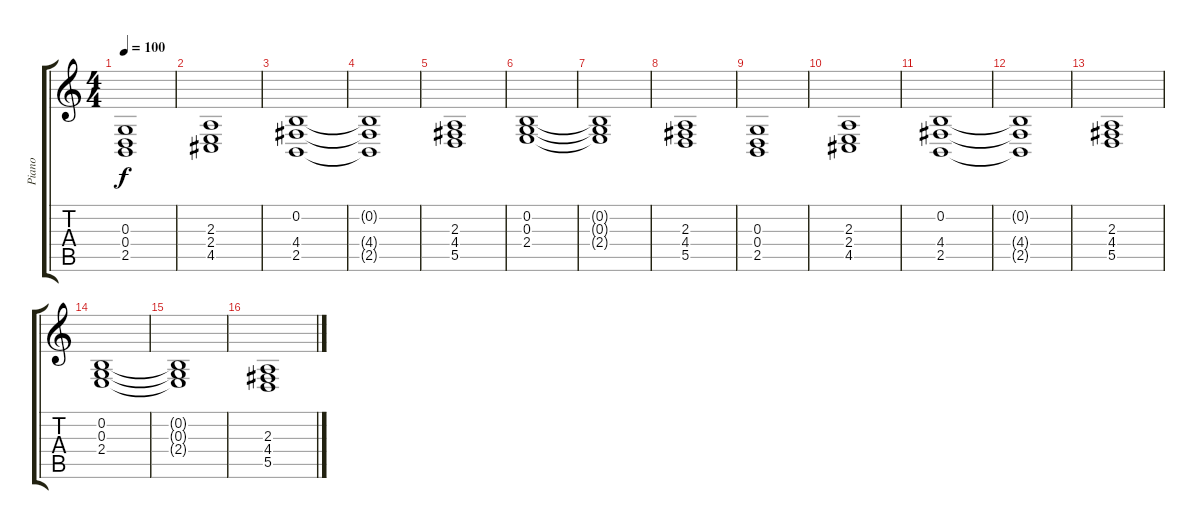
\track ("Piano" "Piano") {instrument acousticgrandpiano}
\staff {score tabs}
\tuning (E4 B3 G3 D3 A2 E2) {hide}
\ts (4 4)
\tempo 100
\clef g2
\ks c
(0.3 0.4 2.5).1{dy f} |
(2.3 2.4 4.5).1 |
(0.2 4.4 2.5).1 |
(0.2{t} 4.4{t} 2.5{t}).1 |
(2.3 4.4 5.5).1 |
(0.2 0.3 2.4).1 |
(0.2{t} 0.3{t} 2.4{t}).1 |
(2.3 4.4 5.5).1 |
(0.3 0.4 2.5).1 |
(2.3 2.4 4.5).1 |
(0.2 4.4 2.5).1 |
(0.2{t} 4.4{t} 2.5{t}).1 |
(2.3 4.4 5.5).1 |
(0.2 0.3 2.4).1 |
(0.2{t} 0.3{t} 2.4{t}).1 |
(2.3 4.4 5.5).1
